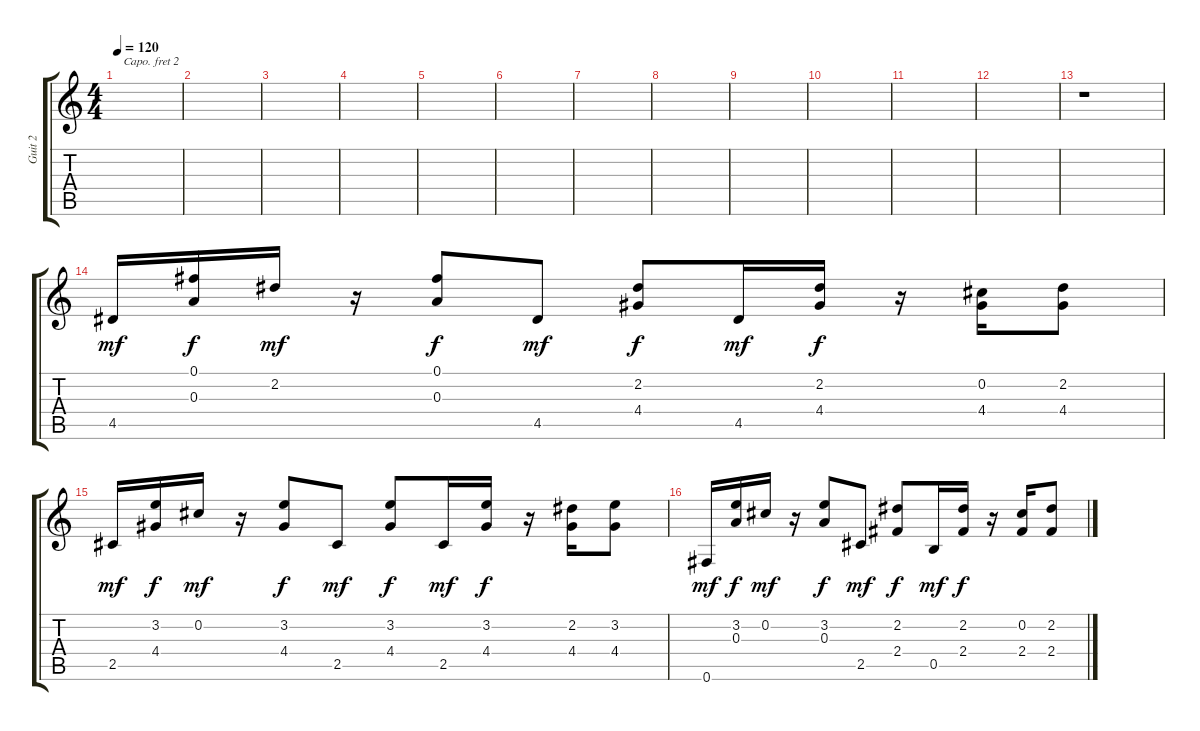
\track ("Guit 2" "Guit 2") {instrument electricguitarclean}
\staff {score tabs}
\capo 2
\tuning (E4 B3 G3 D3 A2 E2) {hide}
\ts (4 4)
\tempo 120
\clef g2
\ks c
|
|
|
|
|
|
|
|
|
|
|
|
r.1 |
4.5.16{dy mf} (0.1 0.3).16{dy f} 2.2.16{dy mf} r.16 (0.1 0.3).8{dy f} 4.5.8{dy mf} (2.2 4.4).8{dy f} 4.5.16{dy mf} (2.2 4.4).16{dy f} r.16 (0.2 4.4).16 (2.2 4.4).8 |
2.5.16{dy mf} (3.2 4.4).16{dy f} 0.2.16{dy mf} r.16 (3.2 4.4).8{dy f} 2.5.8{dy mf} (3.2 4.4).8{dy f} 2.5.16{dy mf} (3.2 4.4).16{dy f} r.16 (2.2 4.4).16 (3.2 4.4).8 |
0.6.16{dy mf} (3.2 0.3).16{dy f} 0.2.16{dy mf} r.16 (3.2 0.3).8{dy f} 2.5.8{dy mf} (2.2 2.4).8{dy f} 0.5.16{dy mf} (2.2 2.4).16{dy f} r.16 (0.2 2.4).16 (2.2 2.4).8
